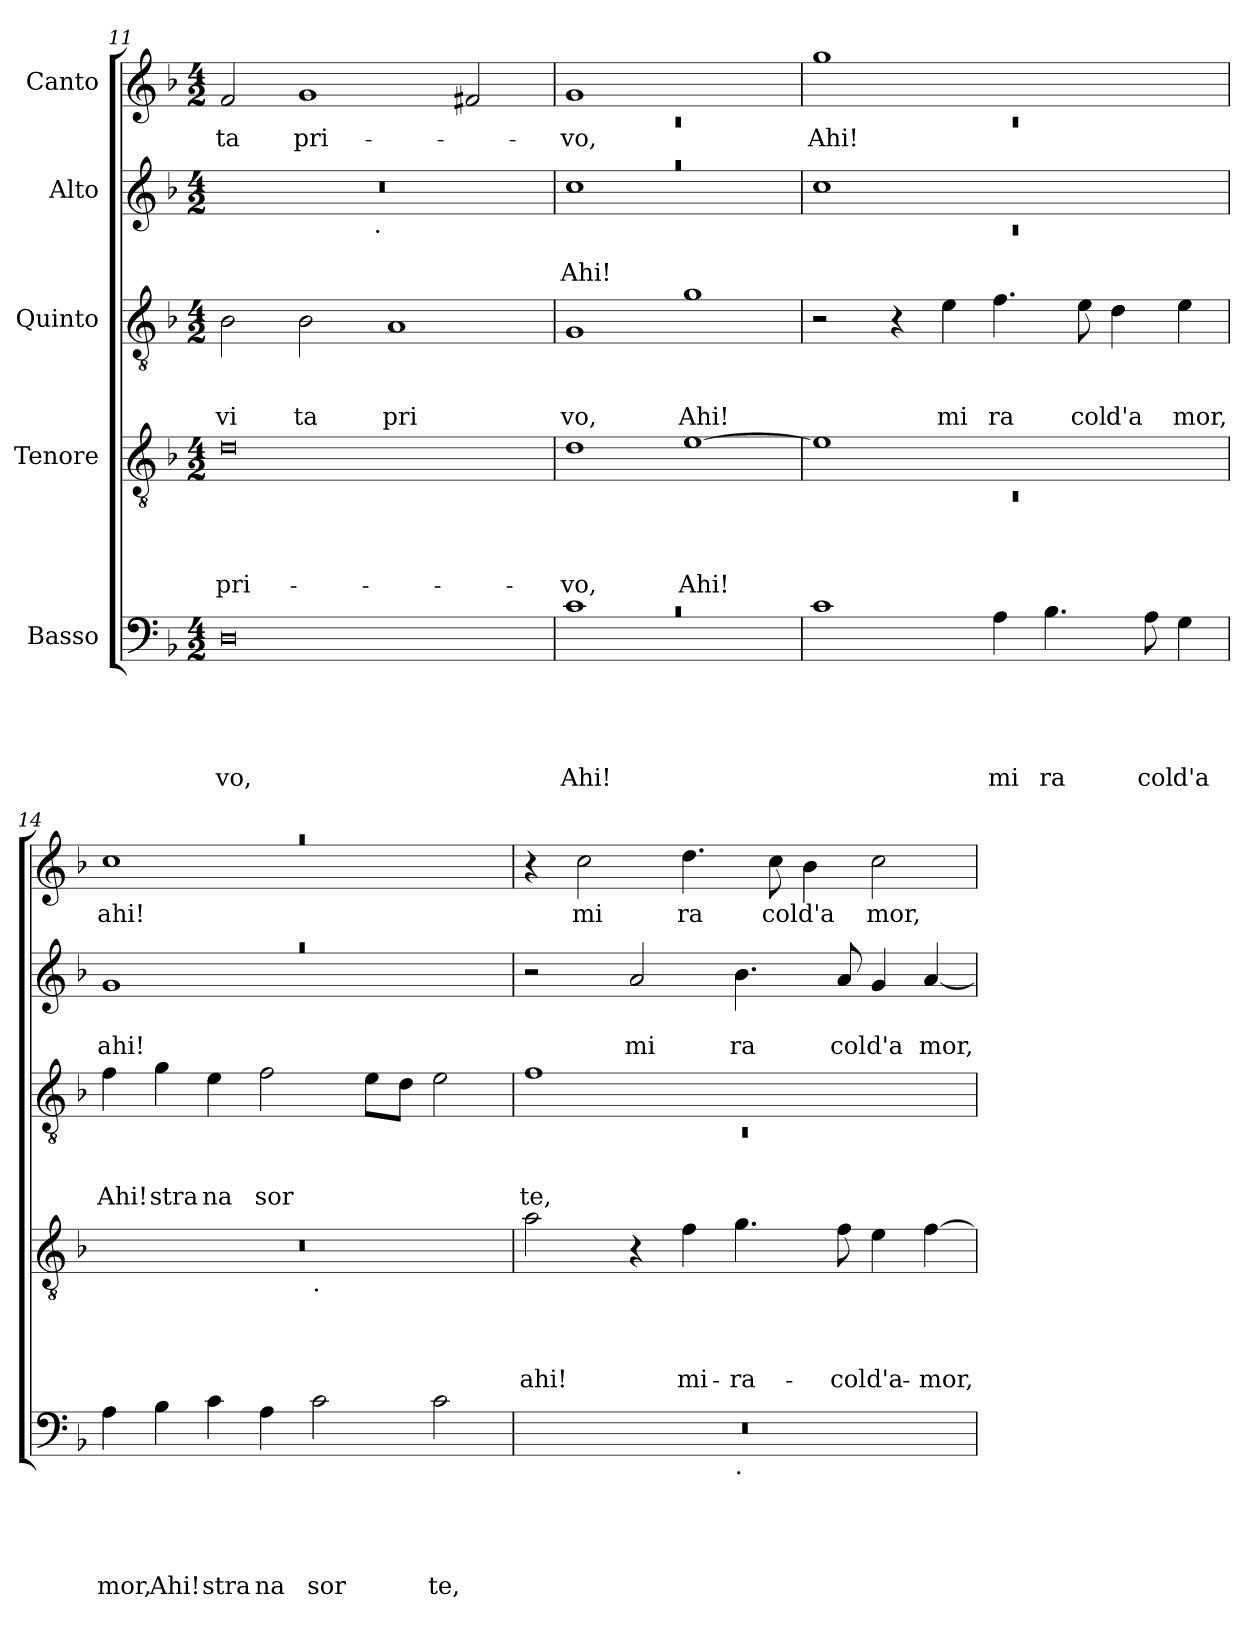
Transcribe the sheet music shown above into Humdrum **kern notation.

**kern	**text	**text	**text	**text	**text	**kern	**text	**text	**text	**text	**kern	**text	**text	**text	**kern	**text	**text	**kern	**text
*part5	*part5	*part5	*part5	*part5	*part5	*part4	*part4	*part4	*part4	*part4	*part3	*part3	*part3	*part3	*part2	*part2	*part2	*part1	*part1
*staff5	*staff5	*staff5	*staff5	*staff5	*staff5	*staff4	*staff4	*staff4	*staff4	*staff4	*staff3	*staff3	*staff3	*staff3	*staff2	*staff2	*staff2	*staff1	*staff1
*I"Basso	*	*	*	*	*	*I"Tenore	*	*	*	*	*I"Quinto	*	*	*	*I"Alto	*	*	*I"Canto	*
*clefF4	*	*	*	*	*	*clefGv2	*	*	*	*	*clefGv2	*	*	*	*clefG2	*	*	*clefG2	*
*k[b-]	*	*	*	*	*	*k[b-]	*	*	*	*	*k[b-]	*	*	*	*k[b-]	*	*	*k[b-]	*
*F:	*	*	*	*	*	*F:	*	*	*	*	*F:	*	*	*	*F:	*	*	*F:	*
*M4/2	*	*	*	*	*	*M4/2	*	*	*	*	*M4/2	*	*	*	*M4/2	*	*	*M4/2	*
=11	=11	=11	=11	=11	=11	=11	=11	=11	=11	=11	=11	=11	=11	=11	=11	=11	=11	=11	=11
!	!	!	!	!	!LO:LY:b	!	!	!	!	!LO:LY:b	!	!	!	!LO:LY:b	!	!	!	!	!LO:LY:b
*	*	*	*	*	*	*	*	*	*	*	*	*	*	*	*^	*	*	*	*
0D	.	.	.	.	-vo,	0d	.	.	.	pri-	2B-\	.	.	vi	0r	2ryy	.	.	2f/	-ta
!	!	!	!	!	!	!	!	!	!	!	!	!	!	!LO:LY:b	!	!	!	!	!	!LO:LY:b
.	.	.	.	.	.	.	.	.	.	.	2B-\	.	.	ta	.	4...ryy	.	.	1g	pri-
!	!	!	!	!	!	!	!	!	!	!	!	!	!	!	!	!LO:TX:b:t=.	!	!	!	!
.	.	.	.	.	.	.	.	.	.	.	.	.	.	.	.	1ryy	.	.	.	.
!	!	!	!	!	!	!	!	!	!	!	!	!	!	!LO:LY:b	!	!	!	!	!	!
.	.	.	.	.	.	.	.	.	.	.	1A	.	.	pri	.	.	.	.	.	.
.	.	.	.	.	.	.	.	.	.	.	.	.	.	.	.	.	.	.	2f#/	.
.	.	.	.	.	.	.	.	.	.	.	.	.	.	.	.	32ryy	.	.	.	.
!!LO:PB:g=z
=12	=12	=12	=12	=12	=12	=12	=12	=12	=12	=12	=12	=12	=12	=12	=12	=12	=12	=12	=12	=12
*	*	*	*	*	*	*	*	*	*	*	*	*	*	*	*	*	*	*	*^	*
!LO:N:vis=1	!	!	!	!	!LO:LY:b	!	!	!	!	!LO:LY:b	!	!	!	!LO:LY:b	!LO:N:vis=1	!	!	!LO:LY:b	!	!LO:N:vis=1	!LO:LY:b
*^	*	*	*	*	*	*	*	*	*	*	*	*	*	*	*	*	*	*	*	*	*
0rc	1c	.	.	.	.	Ahi!	1d	.	.	.	-vo,	1G	.	.	vo,	0raa	1cc	.	Ahi!	1g	0rc	-vo,
!	!	!	!	!	!	!	!	!	!	!	!LO:LY:b	!	!	!	!LO:LY:b	!	!	!	!	!	!	!
.	1ryy	.	.	.	.	.	[>1e	.	.	.	Ahi!	1g	.	.	Ahi!	.	1ryy	.	.	1ryy	.	.
=13	=13	=13	=13	=13	=13	=13	=13	=13	=13	=13	=13	=13	=13	=13	=13	=13	=13	=13	=13	=13	=13	=13
*	*	*	*	*	*	*	*^	*	*	*	*	*	*	*	*	*	*	*	*	*	*	*
!	!	!	!	!	!	!	!	!LO:N:vis=1	!	!	!	!	!	!	!	!	!	!LO:N:vis=1	!	!	!	!LO:N:vis=1	!LO:LY:b
*v	*v	*	*	*	*	*	*	*	*	*	*	*	*	*	*	*	*	*	*	*	*	*	*
1c	.	.	.	.	.	1e]	0rC	.	.	.	.	2r	.	.	.	1cc	0rc	.	.	1gg	0rc	Ahi!
.	.	.	.	.	.	.	.	.	.	.	.	4r	.	.	.	.	.	.	.	.	.	.
!	!	!	!	!	!	!	!	!	!	!	!	!	!	!	!LO:LY:b	!	!	!	!	!	!	!
.	.	.	.	.	.	.	.	.	.	.	.	4e\	.	.	mi	.	.	.	.	.	.	.
!	!	!	!	!	!LO:LY:b	!	!	!	!	!	!	!	!	!	!LO:LY:b	!	!	!	!	!	!	!
4A\	.	.	.	.	mi	1ryy	.	.	.	.	.	4.f\	.	.	ra	1ryy	.	.	.	1ryy	.	.
!	!	!	!	!	!LO:LY:b	!	!	!	!	!	!	!	!	!	!	!	!	!	!	!	!	!
4.B-\	.	.	.	.	ra	.	.	.	.	.	.	.	.	.	.	.	.	.	.	.	.	.
!	!	!	!	!	!	!	!	!	!	!	!	!	!	!	!LO:LY:b	!	!	!	!	!	!	!
.	.	.	.	.	.	.	.	.	.	.	.	8e\	.	.	col	.	.	.	.	.	.	.
!	!	!	!	!	!	!	!	!	!	!	!	!	!	!	!LO:LY:b	!	!	!	!	!	!	!
.	.	.	.	.	.	.	.	.	.	.	.	4d\	.	.	d'a	.	.	.	.	.	.	.
!	!	!	!	!	!LO:LY:b	!	!	!	!	!	!	!	!	!	!	!	!	!	!	!	!	!
8A\	.	.	.	.	col	.	.	.	.	.	.	.	.	.	.	.	.	.	.	.	.	.
!	!	!	!	!	!LO:LY:b	!	!	!	!	!	!	!	!	!	!LO:LY:b	!	!	!	!	!	!	!
4G\	.	.	.	.	d'a	.	.	.	.	.	.	4e\	.	.	mor,	.	.	.	.	.	.	.
=14	=14	=14	=14	=14	=14	=14	=14	=14	=14	=14	=14	=14	=14	=14	=14	=14	=14	=14	=14	=14	=14	=14
!	!	!	!	!	!LO:LY:b	!	!	!	!	!	!	!	!	!	!LO:LY:b	!LO:N:vis=1	!	!	!LO:LY:b	!LO:N:vis=1	!	!LO:LY:b
4A\	.	.	.	.	mor,	0r	1ryy	.	.	.	.	4f\	.	.	Ahi!	0raa	1g	.	ahi!	0raa	1cc	ahi!
!	!	!	!	!	!LO:LY:b	!	!	!	!	!	!	!	!	!	!LO:LY:b	!	!	!	!	!	!	!
4B-\	.	.	.	.	Ahi!	.	.	.	.	.	.	4g\	.	.	stra	.	.	.	.	.	.	.
!	!	!	!	!	!LO:LY:b	!	!	!	!	!	!	!	!	!	!LO:LY:b	!	!	!	!	!	!	!
4c\	.	.	.	.	stra	.	.	.	.	.	.	4e\	.	.	na	.	.	.	.	.	.	.
!	!	!	!	!	!LO:LY:b	!	!	!	!	!	!	!	!	!	!LO:LY:b	!	!	!	!	!	!	!
4A\	.	.	.	.	na	.	.	.	.	.	.	2f\	.	.	sor	.	.	.	.	.	.	.
!	!	!	!	!	!	!	!LO:TX:b:t=.	!	!	!	!	!	!	!	!	!	!	!	!	!	!	!
!	!	!	!	!	!LO:LY:b	!	!	!	!	!	!	!	!	!	!	!	!	!	!	!	!	!
2c\	.	.	.	.	sor	.	1ryy	.	.	.	.	.	.	.	.	.	1ryy	.	.	.	1ryy	.
.	.	.	.	.	.	.	.	.	.	.	.	8e\L	.	.	.	.	.	.	.	.	.	.
.	.	.	.	.	.	.	.	.	.	.	.	8d\J	.	.	.	.	.	.	.	.	.	.
!	!	!	!	!	!LO:LY:b	!	!	!	!	!	!	!	!	!	!	!	!	!	!	!	!	!
2c\	.	.	.	.	te,	.	.	.	.	.	.	2e\	.	.	.	.	.	.	.	.	.	.
*	*	*	*	*	*	*	*	*	*	*	*	*	*	*	*	*v	*v	*	*	*	*	*
*	*	*	*	*	*	*	*	*	*	*	*	*	*	*	*	*	*	*	*v	*v	*
=15	=15	=15	=15	=15	=15	=15	=15	=15	=15	=15	=15	=15	=15	=15	=15	=15	=15	=15	=15	=15
*	*	*	*	*	*	*	*	*	*	*	*	*^	*	*	*	*	*	*	*	*
!	!	!	!	!	!	!	!	!	!	!	!LO:LY:b	!	!LO:N:vis=1	!	!	!LO:LY:b	!	!	!	!	!
*^	*	*	*	*	*	*v	*v	*	*	*	*	*	*	*	*	*	*	*	*	*	*
0r	1ryy	.	.	.	.	.	2a\	.	.	.	ahi!	1f	0rC	.	.	te,	2r	.	.	4r	.
!	!	!	!	!	!	!	!	!	!	!	!	!	!	!	!	!	!	!	!	!	!LO:LY:b
.	.	.	.	.	.	.	.	.	.	.	.	.	.	.	.	.	.	.	.	2cc\	mi
!	!	!	!	!	!	!	!	!	!	!	!	!	!	!	!	!	!	!	!LO:LY:b	!	!
.	.	.	.	.	.	.	4r	.	.	.	.	.	.	.	.	.	2a/	.	mi	.	.
!	!	!	!	!	!	!	!	!	!	!	!LO:LY:b	!	!	!	!	!	!	!	!	!	!LO:LY:b
.	.	.	.	.	.	.	4f\	.	.	.	mi-	.	.	.	.	.	.	.	.	4.dd\	ra
!	!LO:TX:b:t=.	!	!	!	!	!	!	!	!	!	!	!	!	!	!	!	!	!	!	!	!
!	!	!	!	!	!	!	!	!	!	!	!LO:LY:b	!	!	!	!	!	!	!	!LO:LY:b	!	!
.	1ryy	.	.	.	.	.	4.g\	.	.	.	-ra-	1ryy	.	.	.	.	4.b-\	.	ra	.	.
!	!	!	!	!	!	!	!	!	!	!	!	!	!	!	!	!	!	!	!	!	!LO:LY:b
.	.	.	.	.	.	.	.	.	.	.	.	.	.	.	.	.	.	.	.	8cc\	col
!	!	!	!	!	!	!	!	!	!	!	!	!	!	!	!	!	!	!	!	!	!LO:LY:b
.	.	.	.	.	.	.	.	.	.	.	.	.	.	.	.	.	.	.	.	4b-\	d'a
!	!	!	!	!	!	!	!	!	!	!	!LO:LY:b	!	!	!	!	!	!	!	!LO:LY:b	!	!
.	.	.	.	.	.	.	8f\	.	.	.	-col	.	.	.	.	.	8a/	.	col	.	.
!	!	!	!	!	!	!	!	!	!	!	!LO:LY:b	!	!	!	!	!	!	!	!LO:LY:b	!	!LO:LY:b
.	.	.	.	.	.	.	4e\	.	.	.	d'a-	.	.	.	.	.	4g/	.	d'a	2cc\	mor,
!	!	!	!	!	!	!	!	!	!	!	!LO:LY:b	!	!	!	!	!	!	!	!LO:LY:b	!	!
.	.	.	.	.	.	.	[>4f\	.	.	.	-mor,	.	.	.	.	.	[<4a/	.	mor,	.	.
*v	*v	*	*	*	*	*	*	*	*	*	*	*v	*v	*	*	*	*	*	*	*	*
=	=	=	=	=	=	=	=	=	=	=	=	=	=	=	=	=	=	=	=
*-	*-	*-	*-	*-	*-	*-	*-	*-	*-	*-	*-	*-	*-	*-	*-	*-	*-	*-	*-
